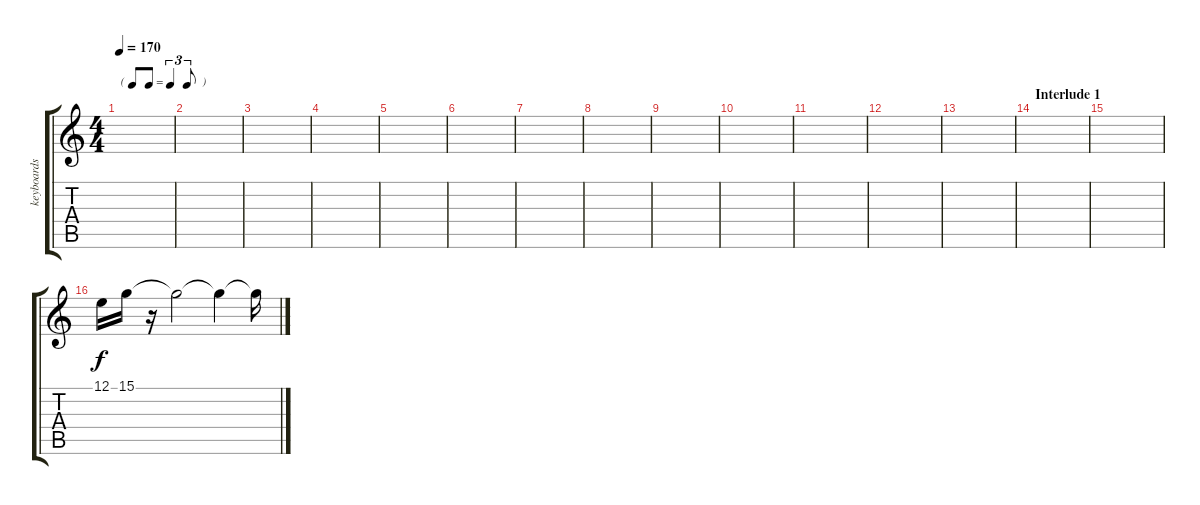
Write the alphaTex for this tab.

\track ("keyboards" "keyboards") {instrument harpsichord}
\staff {score tabs}
\tuning (E4 B3 G3 D3 A2 E2) {hide}
\ts (4 4)
\tf triplet8th
\tempo 170
\clef g2
\ks c
|
|
|
|
|
|
|
|
|
|
|
|
|
\section ("" "Interlude 1")
|
|
12.1.16 15.1.16 r.16 15.1{t}.2 15.1{t}.4 15.1{t}.16
